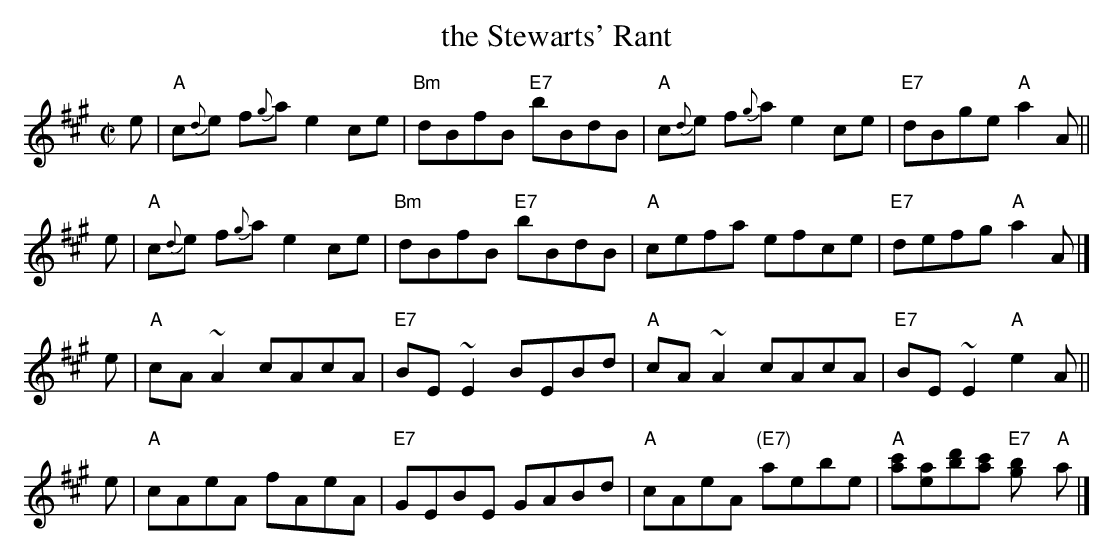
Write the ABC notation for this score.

X:1
T: the Stewarts' Rant
M: C|
L: 1/8
K: A
e | "A"c{d}e f{g}a e2 ce | "Bm"dBfB "E7"bBdB | "A"c{d}e f{g}a e2 ce | "E7"dBge "A"a2 A ||
e | "A"c{d}e f{g}a e2 ce | "Bm"dBfB "E7"bBdB | "A"cefa efce | "E7"defg "A"a2 A |]
e | "A"cA ~A2 cAcA | "E7"BE ~E2 BEBd | "A"cA ~A2 cAcA | "E7"BE ~E2 "A"e2 A ||
e | "A"cAeA fAeA | "E7"GEBE GABd | "A"cAeA "(E7)"aebe | "A"[c'a][ae][d'b][c'a] "E7"[b2g] "A"a |]
